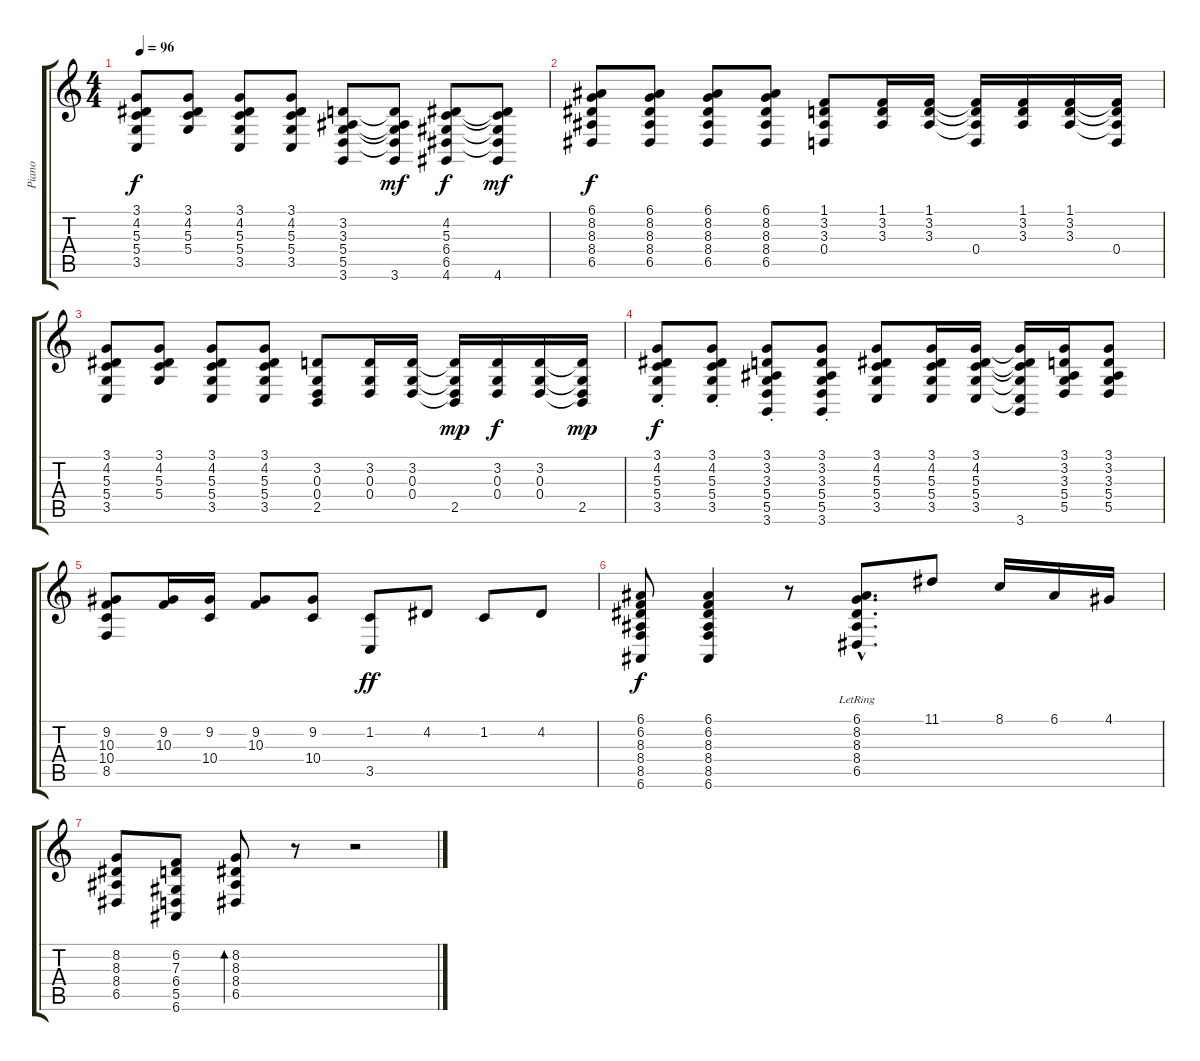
\track ("Piano" "Piano") {instrument brightacousticpiano}
\staff {score tabs}
\tuning (E4 B3 G3 D3 A2 E2) {hide}
\ts (4 4)
\tempo 96
\clef g2
\ks c
(3.1 4.2 5.3 5.4 3.5).8{dy f} (3.1 4.2 5.3 5.4).8 (3.1 4.2 5.3 5.4 3.5).8 (3.1 4.2 5.3 5.4 3.5).8 (3.2 3.3 5.4 5.5 3.6).8 (3.2{t} 3.3{t} 5.4{t} 5.5{t} 3.6).8{dy mf} (4.2 5.3 6.4 6.5 4.6).8{dy f} (4.2{t} 5.3{t} 6.4{t} 6.5{t} 4.6).8{dy mf} |
(6.1 8.2 8.3 8.4 6.5).8{dy f} (6.1 8.2 8.3 8.4 6.5).8 (6.1 8.2 8.3 8.4 6.5).8 (6.1 8.2 8.3 8.4 6.5).8 (1.1 3.2 3.3 0.4).8 (1.1 3.2 3.3).16 (1.1 3.2 3.3).16 (1.1{t} 3.2{t} 3.3{t} 0.4).16 (1.1 3.2 3.3).16 (1.1 3.2 3.3).16 (1.1{t} 3.2{t} 3.3{t} 0.4).16 |
(3.1 4.2 5.3 5.4 3.5).8 (3.1 4.2 5.3 5.4).8 (3.1 4.2 5.3 5.4 3.5).8 (3.1 4.2 5.3 5.4 3.5).8 (3.2 0.3 0.4 2.5).8 (3.2 0.3 0.4).16 (3.2 0.3 0.4).16 (3.2{t} 0.3{t} 0.4{t} 2.5).16{dy mp} (3.2 0.3 0.4).16{dy f} (3.2 0.3 0.4).16 (3.2{t} 0.3{t} 0.4{t} 2.5).16{dy mp} |
(3.1{st} 4.2 5.3 5.4 3.5).8{dy f} (3.1{st} 4.2 5.3 5.4 3.5).8 (3.1{st} 3.2 3.3 5.4 5.5 3.6).8 (3.1{st} 3.2 3.3 5.4 5.5 3.6).8 (3.1 4.2 5.3 5.4 3.5).8 (3.1 4.2 5.3 5.4 3.5).16 (3.1 4.2 5.3 5.4 3.5).16 (3.1{t} 4.2{t} 5.3{t} 5.4{t} 3.5{t} 3.6).16 (3.1 3.2 3.3 5.4 5.5).16 (3.1 3.2 3.3 5.4 5.5).8 |
(9.2 10.3 10.4 8.5).8 (9.2 10.3).16 (9.2 10.4).16 (9.2 10.3).8 (9.2 10.4).8 (1.2 3.5).8{dy ff} 4.2.8 1.2.8 4.2.8 |
(6.1 6.2 8.3 8.4 8.5 6.6).8{dy f} (6.1 6.2 8.3 8.4 8.5 6.6).4 r.8 (6.1{hac} 8.2{hac lr} 8.3{hac lr} 8.4{hac lr} 6.5{hac lr}).8{d} 11.1.8 8.1.16 6.1.16 4.1.16 |
(8.2 8.3 8.4 6.5).8 (6.2 7.3 6.4 5.5 6.6).8 (8.2 8.3 8.4 6.5).8{bd 30} r.8 r.2
